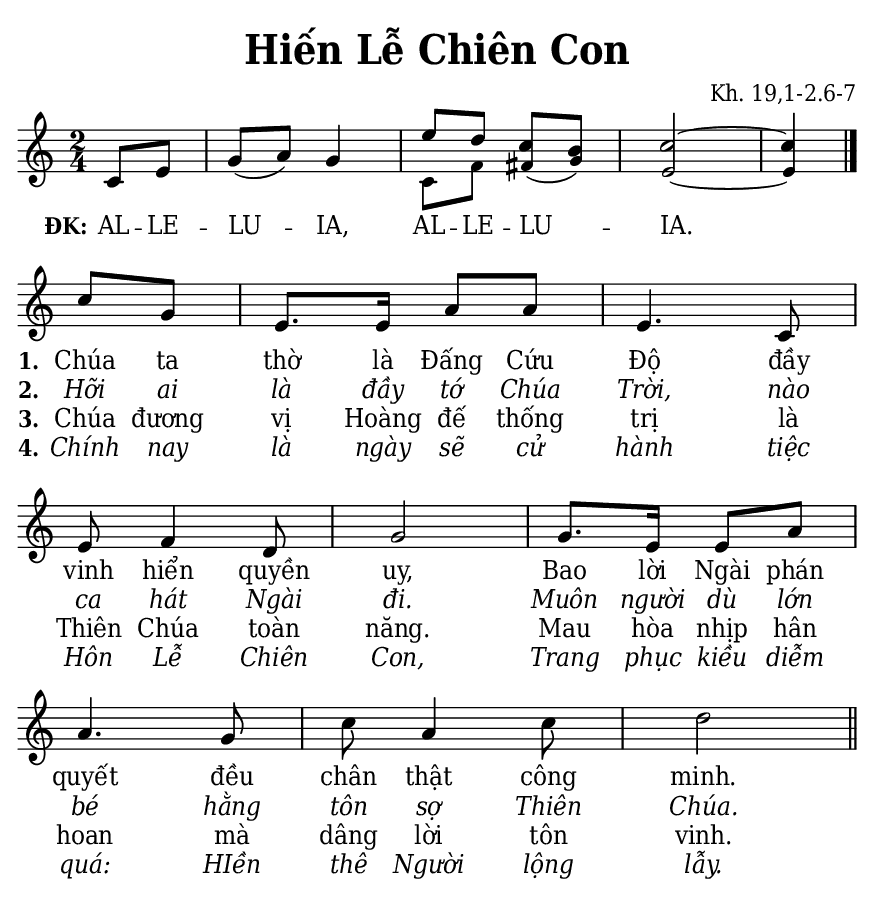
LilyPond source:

% Cài đặt chung\
\version "2.22.1"
\include "english.ly"

\header {
  title = \markup { \fontsize #1 "Hiến Lễ Chiên Con" }
  composer = "Kh. 19,1-2.6-7"
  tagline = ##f
}

% Nhạc phiên khúc
nhacPhienKhucSop = \relative c' {
  \partial 4 c8 e |
  g (a) g4 |
  e'8 d c (b) |
  c2 ~ |
  c4 \bar "|." \break
  
  c8 g |
  e8. e16 a8 a |
  e4. c8 |
  e f4 d8 |
  g2 |
  g8. e16 e8 a |
  a4. g8 |
  c8 a4 c8 |
  d2 \bar "||"
}

nhacPhienKhucAlto = \relative c' {
  c8 e |
  g8 (a) g4 |
  c,8 [f] fs (g) |
  e2 ~ |
  e4
}

% Lời phiên khúc
loiPhienKhucSop = \lyrics {
  \set stanza = "ĐK:"
  AL -- LE -- LU -- IA,
  AL -- LE -- LU -- IA.
  <<
    {
      \set stanza = "1."
      Chúa ta thờ là Đấng Cứu Độ đầy vinh hiển quyền uy,
      Bao lời Ngài phán quyết đều chân thật công minh.
    }
    \new Lyrics {
	    \set associatedVoice = "beSop"
	    \set stanza = "2."
      \override Lyrics.LyricText.font-shape = #'italic
	    Hỡi ai là đầy tớ Chúa Trời,
	    nào ca hát Ngài đi.
	    Muôn người dù lớn bé hằng tôn sợ Thiên Chúa.
    }
    \new Lyrics {
	    \set associatedVoice = "beSop"
	    \set stanza = "3."
	    Chúa đương vị Hoàng đế thống trị
	    là Thiên Chúa toàn năng.
	    Mau hòa nhịp hân hoan mà dâng lời tôn vinh.
    }
    \new Lyrics {
	    \set associatedVoice = "beSop"
	    \set stanza = "4."
      \override Lyrics.LyricText.font-shape = #'italic
	    Chính nay là ngày sẽ cử hành tiệc Hôn Lễ Chiên Con,
	    Trang phục kiều diễm quá:
	    HIền thê Người lộng lẫy.
    }
  >>
}

% Dàn trang
\paper {
  #(set-paper-size "a5")
  top-margin = 3\mm
  bottom-margin = 3\mm
  left-margin = 3\mm
  right-margin = 3\mm
  indent = #0
  #(define fonts
	 (make-pango-font-tree "Deja Vu Serif Condensed"
	 		       "Deja Vu Serif Condensed"
			       "Deja Vu Serif Condensed"
			       (/ 20 20)))
  print-page-number = ##f
  system-system-spacing = #'((basic-distance . 0.1) (padding . 3))
}

TongNhip = {
  \key c \major \time 2/4
  \set Timing.beamExceptions = #'()
  \set Timing.baseMoment = #(ly:make-moment 1/4)
}

% Đổi kích thước nốt cho bè phụ
notBePhu =
#(define-music-function (font-size music) (number? ly:music?)
   (for-some-music
     (lambda (m)
       (if (music-is-of-type? m 'rhythmic-event)
           (begin
             (set! (ly:music-property m 'tweaks)
                   (cons `(font-size . ,font-size)
                         (ly:music-property m 'tweaks)))
             #t)
           #f))
     music)
   music)

\score {
  \new ChoirStaff <<
    \new Staff \with {
        \consists "Merge_rests_engraver"
        printPartCombineTexts = ##f
      }
      <<
      \new Voice \TongNhip \partCombine 
        \nhacPhienKhucSop
        \notBePhu -1 { \nhacPhienKhucAlto }
      \new NullVoice = beSop \nhacPhienKhucSop
      \new Lyrics \lyricsto beSop \loiPhienKhucSop
      >>
  >>
  \layout {
    \override Lyrics.LyricSpace.minimum-distance = #1.5
    \override Score.BarNumber.break-visibility = ##(#f #f #f)
    \override Score.SpacingSpanner.uniform-stretching = ##t
  } 
}
